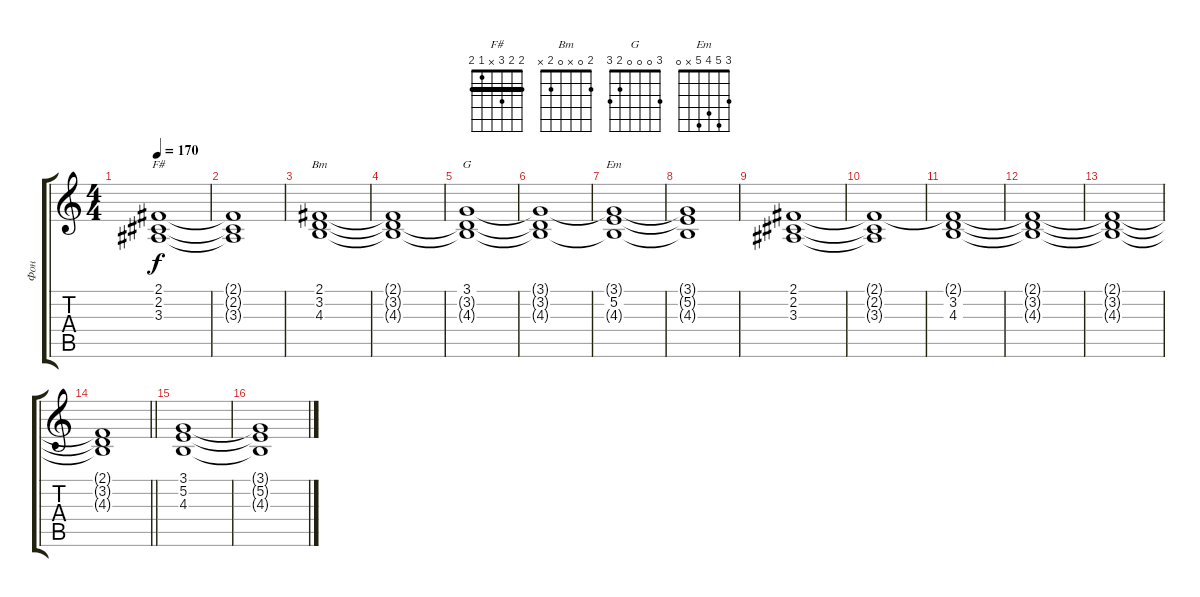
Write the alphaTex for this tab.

\track ("Фон" "Фон") {instrument pad2warm}
\staff {score tabs}
\tuning (E4 B3 G3 D3 A2 E2) {hide}
\chord ("F#" 2 2 3 x 1 2) {barre 2}
\chord ("Bm" 2 0 x 0 2 x)
\chord ("G" 3 0 0 0 2 3)
\chord ("Em" 3 5 4 5 x 0)
\ts (4 4)
\tempo 170
\clef g2
\ks c
(2.1 2.2 3.3).1{ch "F#" dy f} |
(2.1{t} 2.2{t} 3.3{t}).1 |
(2.1 3.2 4.3).1{ch "Bm"} |
(2.1{t} 3.2{t} 4.3{t}).1 |
(3.1 3.2{t} 4.3{t}).1{ch "G"} |
(3.1{t} 3.2{t} 4.3{t}).1 |
(3.1{t} 5.2 4.3{t}).1{ch "Em"} |
(3.1{t} 5.2{t} 4.3{t}).1 |
(2.1 2.2 3.3).1 |
(2.1{t} 2.2{t} 3.3{t}).1 |
(2.1{t} 3.2 4.3).1 |
(2.1{t} 3.2{t} 4.3{t}).1 |
(2.1{t} 3.2{t} 4.3{t}).1 |
\barLineRight lightlight
(2.1{t} 3.2{t} 4.3{t}).1 |
(3.1 5.2 4.3).1 |
(3.1{t} 5.2{t} 4.3{t}).1
